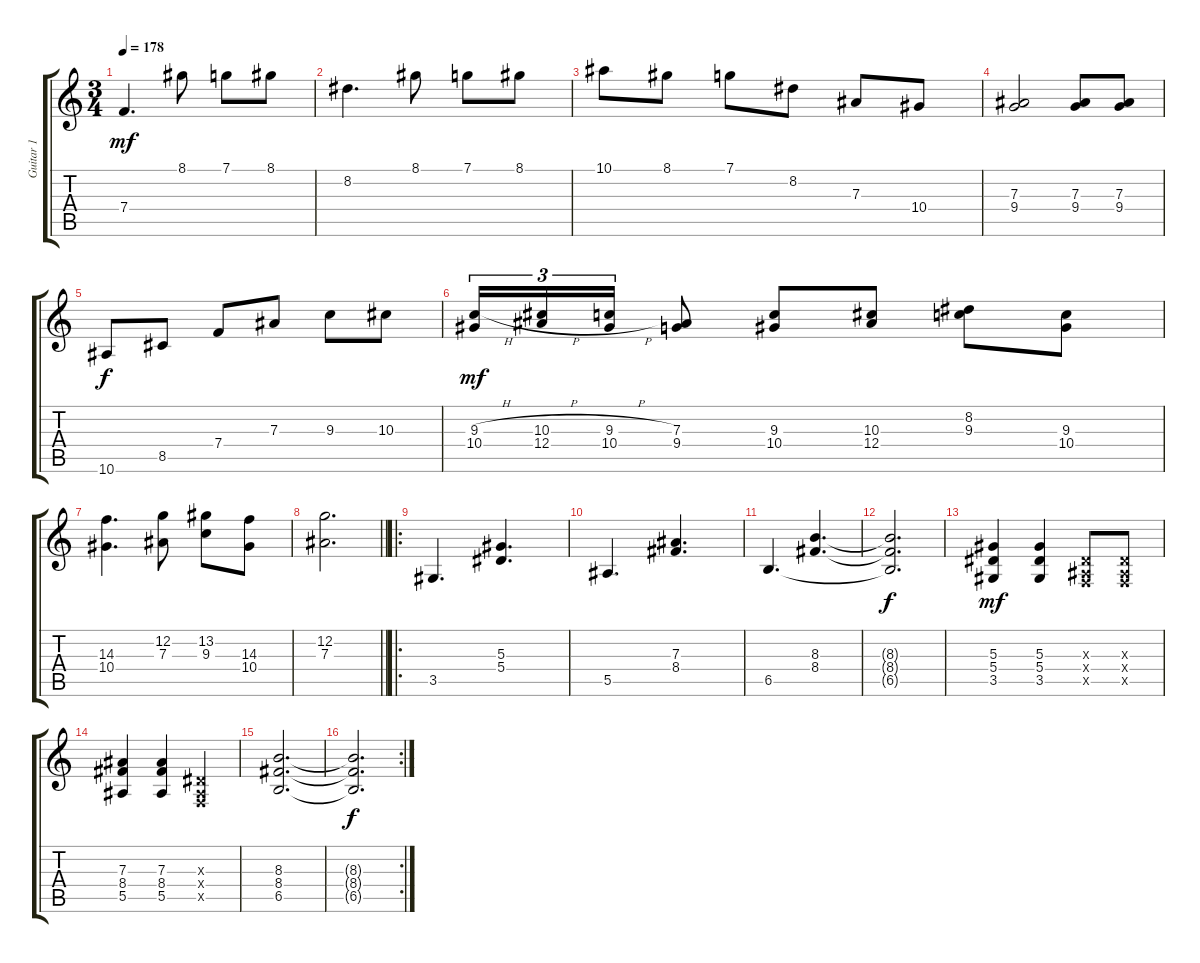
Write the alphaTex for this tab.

\track ("Guitar 1" "Guitar 1") {instrument distortionguitar}
\staff {score tabs}
\tuning (C4 G3 Eb3 Bb2 F2 C2) {hide}
\ts (3 4)
\tempo 178
\clef g2
\ks c
7.4.4{d dy mf} 8.1.8 7.1.8 8.1.8 |
8.2.4{d} 8.1.8 7.1.8 8.1.8 |
10.1.8 8.1.8 7.1.8 8.2.8 7.3.8 10.4.8 |
(7.3 9.4).2 (7.3 9.4).8 (7.3 9.4).8 |
10.6.8{dy f} 8.5.8 7.4.8 7.3.8 9.3.8 10.3.8 |
(9.3{h} 10.4).16{tu (3 2) dy mf} (10.3{h} 12.4).16{tu (3 2)} (9.3{h} 10.4).16{tu (3 2)} (7.3 9.4).8 (9.3 10.4).8 (10.3 12.4).8 (8.2 9.3).8 (9.3 10.4).8 |
(14.3 10.4).4{d} (12.2 7.3).8 (13.2 9.3).8 (14.3 10.4).8 |
\barLineRight lightlight
(12.2 7.3).2{d} |
\ro
3.5.4{d volume 16 balance 8 instrument distortionguitar} (5.3 5.4).4{d} |
5.5.4{d} (7.3 8.4).4{d} |
6.5.4{d} (8.3 8.4).4{d} |
(8.3{t} 8.4{t} 6.5{t}).2{d dy f} |
(5.3 5.4 3.5).4{dy mf} (5.3 5.4 3.5).4 (0.3{x} 0.4{x} 0.5{x}).8 (0.3{x} 0.4{x} 0.5{x}).8 |
(7.3 8.4 5.5).4 (7.3 8.4 5.5).4 (0.3{x} 0.4{x} 0.5{x}).4 |
(8.3 8.4 6.5).2{d} |
\rc 2
(8.3{t} 8.4{t} 6.5{t}).2{d dy f}
